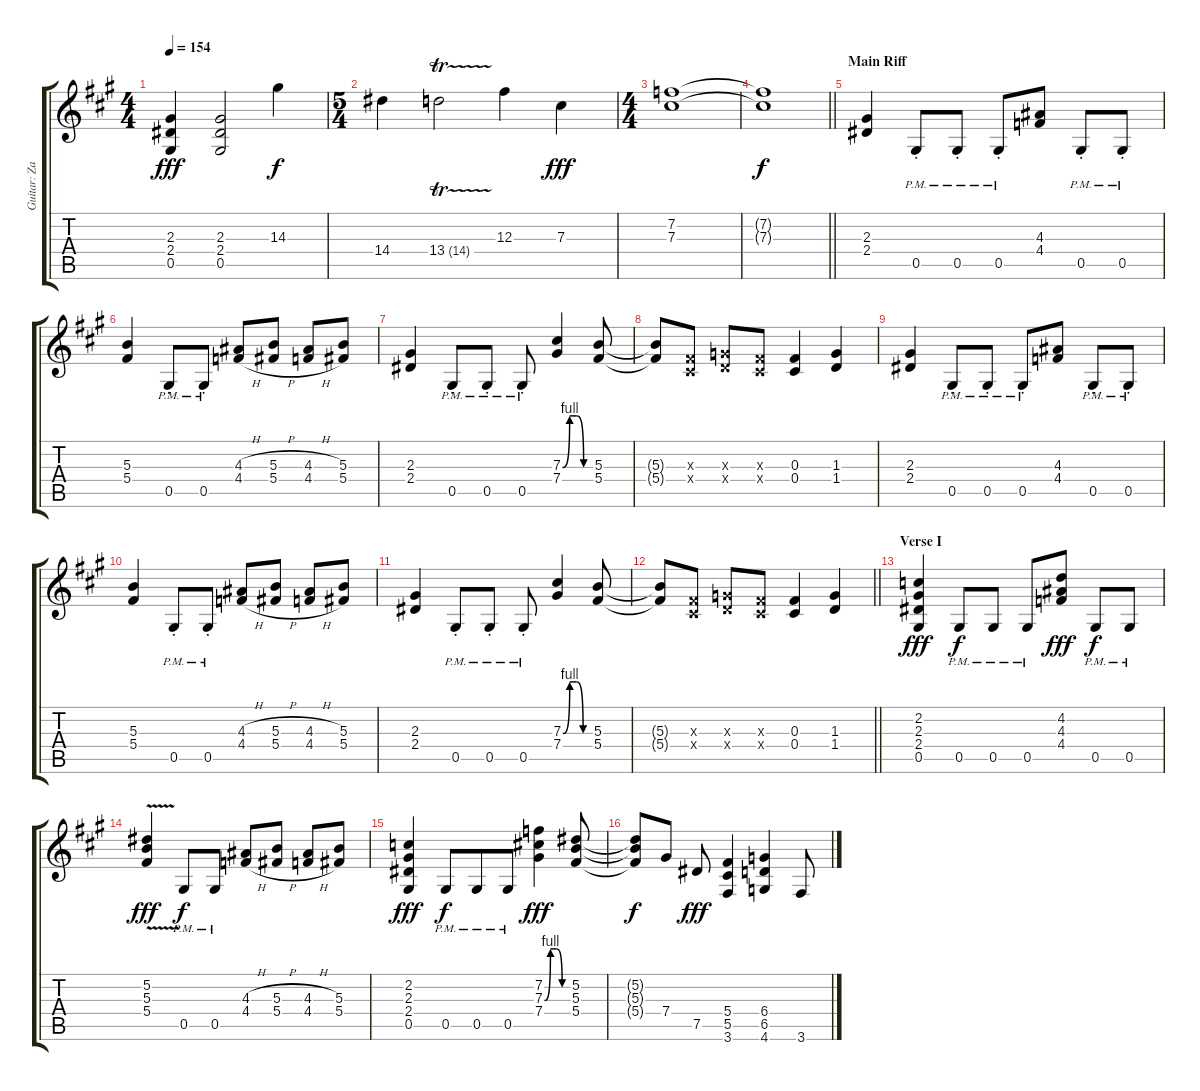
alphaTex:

\track ("Guitar: Zakk" "Guitar: Za") {instrument overdrivenguitar}
\staff {score tabs}
\tuning (Eb4 Bb3 Gb3 Db3 Ab2 Eb2) {hide}
\ts (4 4)
\tempo 154
\clef g2
\ks a
(2.3 2.4 0.5).4{dy fff} (2.3 2.4 0.5).2 14.3.4{dy f} |
\ts (5 4)
14.4.4 13.4{tr (14 16)}.2 12.3.4 7.3.4{dy fff} |
\ts (4 4)
(7.2 7.3).1 |
\barLineRight lightlight
(7.2{t} 7.3{t}).1{dy f} |
\section ("" "Main Riff")
(2.3 2.4).4 0.5{pm st}.8 0.5{pm st}.8 0.5{pm st}.8 (4.3 4.4).8 0.5{pm st}.8 0.5{pm st}.8 |
(5.3 5.4).4 0.5{pm st}.8 0.5{pm st}.8 (4.3{h} 4.4{h}).8 (5.3{h} 5.4{h}).8 (4.3{h} 4.4{h}).8 (5.3 5.4).8 |
(2.3 2.4).4 0.5{pm st}.8 0.5{pm st}.8 0.5{pm st}.8 (7.3{be (custom 0 0 15 4 30 4 45 0 60 0)} 7.4).4 (5.3 5.4).8 |
(5.3{t} 5.4{t}).8 (0.3{x} 0.4{x}).8 (1.3{x} 1.4{x}).8 (0.3{x} 0.4{x}).8 (0.3 0.4).4 (1.3 1.4).4 |
(2.3 2.4).4 0.5{pm st}.8 0.5{pm st}.8 0.5{pm st}.8 (4.3 4.4).8 0.5{pm st}.8 0.5{pm st}.8 |
(5.3 5.4).4 0.5{pm st}.8 0.5{pm st}.8 (4.3{h} 4.4{h}).8 (5.3{h} 5.4{h}).8 (4.3{h} 4.4{h}).8 (5.3 5.4).8 |
(2.3 2.4).4 0.5{pm st}.8 0.5{pm st}.8 0.5{pm st}.8 (7.3{be (custom 0 0 15 4 30 4 45 0 60 0)} 7.4).4 (5.3 5.4).8 |
\barLineRight lightlight
(5.3{t} 5.4{t}).8 (0.3{x} 0.4{x}).8 (1.3{x} 1.4{x}).8 (0.3{x} 0.4{x}).8 (0.3 0.4).4 (1.3 1.4).4 |
\section ("" "Verse I")
(2.2 2.3 2.4 0.5).4{dy fff} 0.5{pm}.8{dy f} 0.5{pm}.8 0.5{pm}.8 (4.2 4.3 4.4).8{dy fff} 0.5{pm}.8{dy f} 0.5{pm}.8 |
(5.2{v} 5.3 5.4).4{dy fff} 0.5{pm}.8{dy f} 0.5{pm}.8 (4.3{h} 4.4{h}).8 (5.3{h} 5.4{h}).8 (4.3{h} 4.4{h}).8 (5.3 5.4).8 |
(2.2 2.3 2.4 0.5).4{dy fff} 0.5{pm}.8{dy f} 0.5{pm}.8{beam merge} 0.5{pm}.8 (7.2 7.3{be (custom 0 0 15 4 30 4 45 0 60 0)} 7.4).4{dy fff} (5.2 5.3 5.4).8 |
(5.2{t} 5.3{t} 5.4{t}).8{dy f} 7.4.8 7.5.8{dy fff} (5.4 5.5 3.6).4 (6.4 6.5 4.6).4 3.6.8
